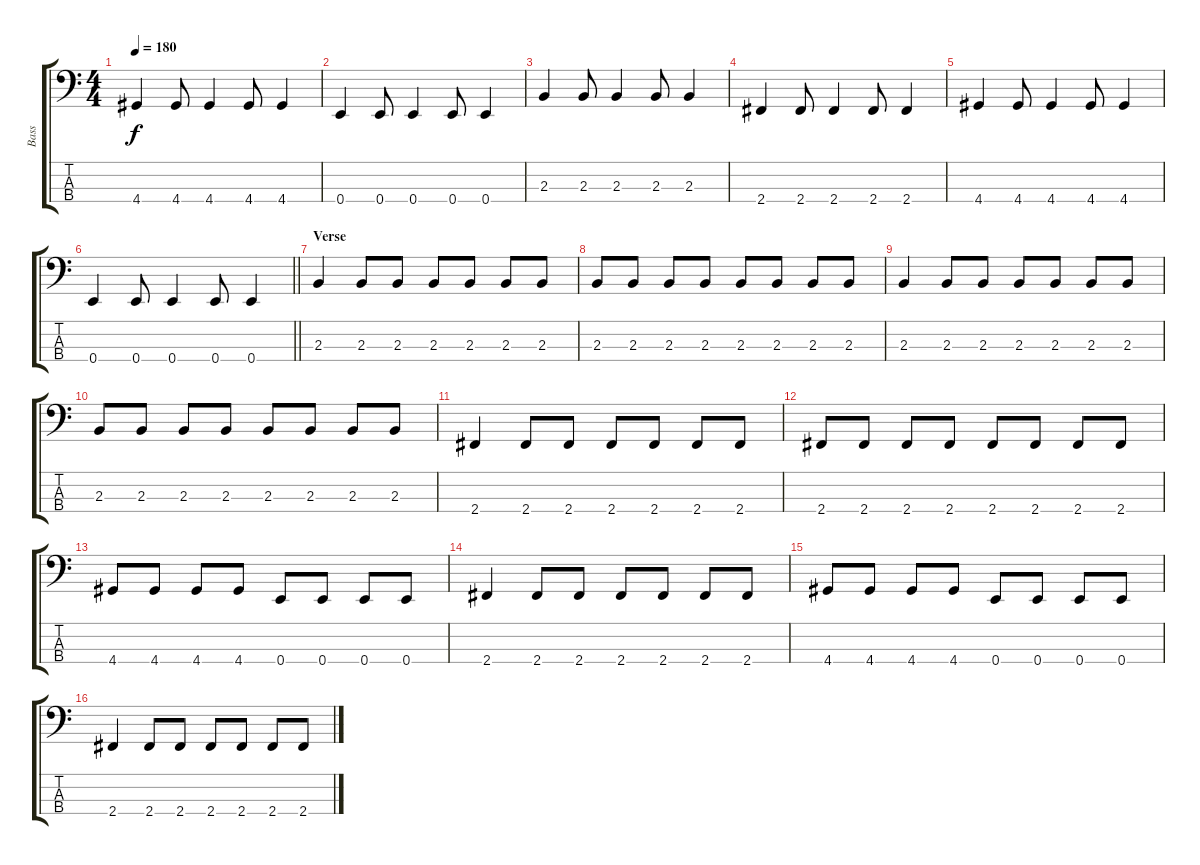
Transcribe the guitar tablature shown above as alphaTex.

\track ("Bass" "Bass") {instrument electricbasspick}
\staff {score tabs}
\tuning (G2 D2 A1 E1) {hide}
\ts (4 4)
\tempo 180
\clef f4
\ks c
4.4.4{dy f} 4.4.8 4.4.4 4.4.8 4.4.4 |
0.4.4 0.4.8 0.4.4 0.4.8 0.4.4 |
2.3.4 2.3.8 2.3.4 2.3.8 2.3.4 |
2.4.4 2.4.8 2.4.4 2.4.8 2.4.4 |
4.4.4 4.4.8 4.4.4 4.4.8 4.4.4 |
\barLineRight lightlight
0.4.4 0.4.8 0.4.4 0.4.8 0.4.4 |
\section ("" "Verse")
2.3.4 2.3.8 2.3.8 2.3.8 2.3.8 2.3.8 2.3.8 |
2.3.8 2.3.8 2.3.8 2.3.8 2.3.8 2.3.8 2.3.8 2.3.8 |
2.3.4 2.3.8 2.3.8 2.3.8 2.3.8 2.3.8 2.3.8 |
2.3.8 2.3.8 2.3.8 2.3.8 2.3.8 2.3.8 2.3.8 2.3.8 |
2.4.4 2.4.8 2.4.8 2.4.8 2.4.8 2.4.8 2.4.8 |
2.4.8 2.4.8 2.4.8 2.4.8 2.4.8 2.4.8 2.4.8 2.4.8 |
4.4.8 4.4.8 4.4.8 4.4.8 0.4.8 0.4.8 0.4.8 0.4.8 |
2.4.4 2.4.8 2.4.8 2.4.8 2.4.8 2.4.8 2.4.8 |
4.4.8 4.4.8 4.4.8 4.4.8 0.4.8 0.4.8 0.4.8 0.4.8 |
2.4.4 2.4.8 2.4.8 2.4.8 2.4.8 2.4.8 2.4.8
